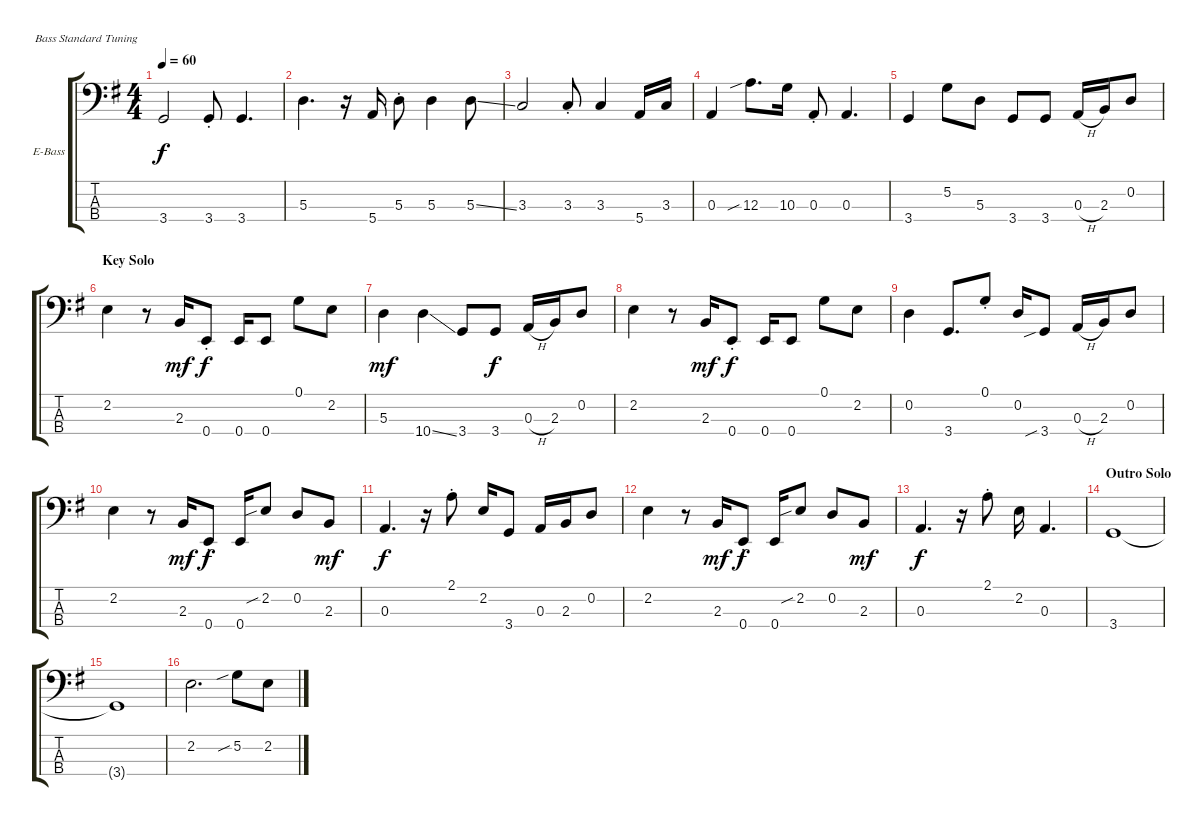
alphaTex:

\defaultSystemsLayout 4
\bracketExtendMode groupsimilarinstruments
\firstSystemTrackNameOrientation horizontal
\otherSystemsTrackNameOrientation horizontal
\track ("Electric Bass" "E-Bass") {instrument electricbassfinger}
\staff {score tabs}
\tuning (G2 D2 A1 E1)
\ts (4 4)
\tempo 60
\clef f4
\ks g
3.4.2{dy f} 3.4{st}.8 3.4.4{d} |
5.3.4{d} r.16 5.4.16 5.3{st}.8 5.3.4 5.3{ss}.8 |
3.3.2 3.3{st}.8 3.3.4 5.4.16 3.3.16 |
0.3.4 12.3{sib}.8{d} 10.3.16 0.3{st}.8 0.3.4{d} |
3.4.4 5.2.8 5.3.8 3.4.8 3.4.8 0.3{h}.16 2.3.16 0.2.8 |
\section ("" "Key Solo")
2.2.4 r.8 2.3.16{dy mf} 0.4{st}.8{dy f} 0.4.16 0.4.8 0.1.8 2.2.8 |
5.3.4{dy mf} 10.4{ss}.4 3.4.8 3.4.8{dy f} 0.3{h}.16 2.3.16 0.2.8 |
2.2.4 r.8 2.3.16{dy mf} 0.4{st}.8{dy f} 0.4.16 0.4.8 0.1.8 2.2.8 |
0.2.4 3.4.8{d} 0.1{st}.8 0.2.16 3.4{sib}.8 0.3{h}.16 2.3.16 0.2.8 |
2.2.4 r.8 2.3.16{dy mf} 0.4{st}.8{dy f} 0.4.16 2.2{sib}.8 0.2.8 2.3.8{dy mf} |
0.3.4{d dy f} r.16 2.1{st}.8 2.2.16 3.4.8 0.3.16 2.3.16 0.2.8 |
2.2.4 r.8 2.3.16{dy mf} 0.4{st}.8{dy f} 0.4.16 2.2{sib}.8 0.2.8 2.3.8{dy mf} |
0.3.4{d dy f} r.16 2.1{st}.8 2.2.16 0.3.4{d} |
\section ("" "Outro Solo")
3.4.1 |
3.4{t}.1 |
2.2.2{d} 5.2{sib}.8 2.2.8
